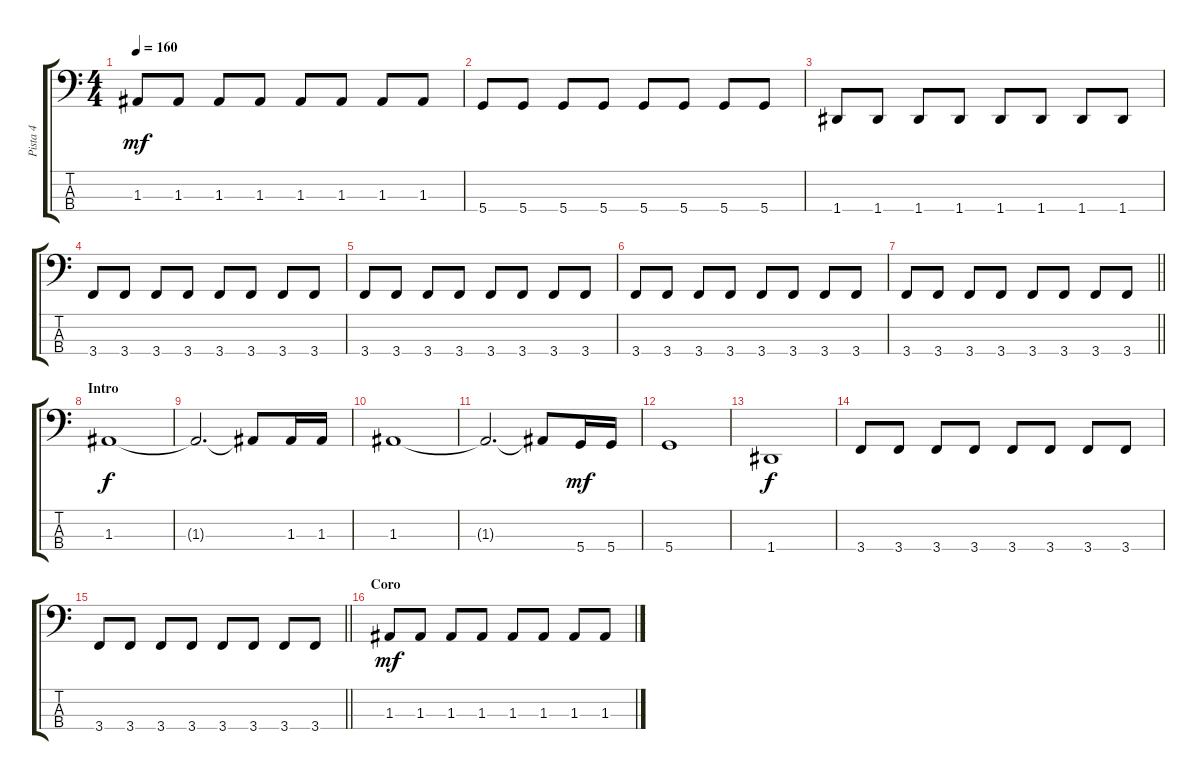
\track ("Pista 4" "Pista 4") {instrument electricbassfinger}
\staff {score tabs}
\tuning (G2 D2 A1 D1) {hide}
\ts (4 4)
\tempo 160
\clef f4
\ks c
1.3.8{dy mf} 1.3.8 1.3.8 1.3.8 1.3.8 1.3.8 1.3.8 1.3.8 |
5.4.8 5.4.8 5.4.8 5.4.8 5.4.8 5.4.8 5.4.8 5.4.8 |
1.4.8 1.4.8 1.4.8 1.4.8 1.4.8 1.4.8 1.4.8 1.4.8 |
3.4.8 3.4.8 3.4.8 3.4.8 3.4.8 3.4.8 3.4.8 3.4.8 |
3.4.8 3.4.8 3.4.8 3.4.8 3.4.8 3.4.8 3.4.8 3.4.8 |
3.4.8 3.4.8 3.4.8 3.4.8 3.4.8 3.4.8 3.4.8 3.4.8 |
\barLineRight lightlight
3.4.8 3.4.8 3.4.8 3.4.8 3.4.8 3.4.8 3.4.8 3.4.8 |
\section ("" "Intro")
1.3.1{dy f} |
1.3{t}.2{d} 1.3{t}.8 1.3.16 1.3.16 |
1.3.1 |
1.3{t}.2{d} 1.3{t}.8 5.4.16{dy mf} 5.4.16 |
5.4.1 |
1.4.1{dy f} |
3.4.8 3.4.8 3.4.8 3.4.8 3.4.8 3.4.8 3.4.8 3.4.8 |
\barLineRight lightlight
3.4.8 3.4.8 3.4.8 3.4.8 3.4.8 3.4.8 3.4.8 3.4.8 |
\section ("" "Coro")
1.3.8{dy mf} 1.3.8 1.3.8 1.3.8 1.3.8 1.3.8 1.3.8 1.3.8
